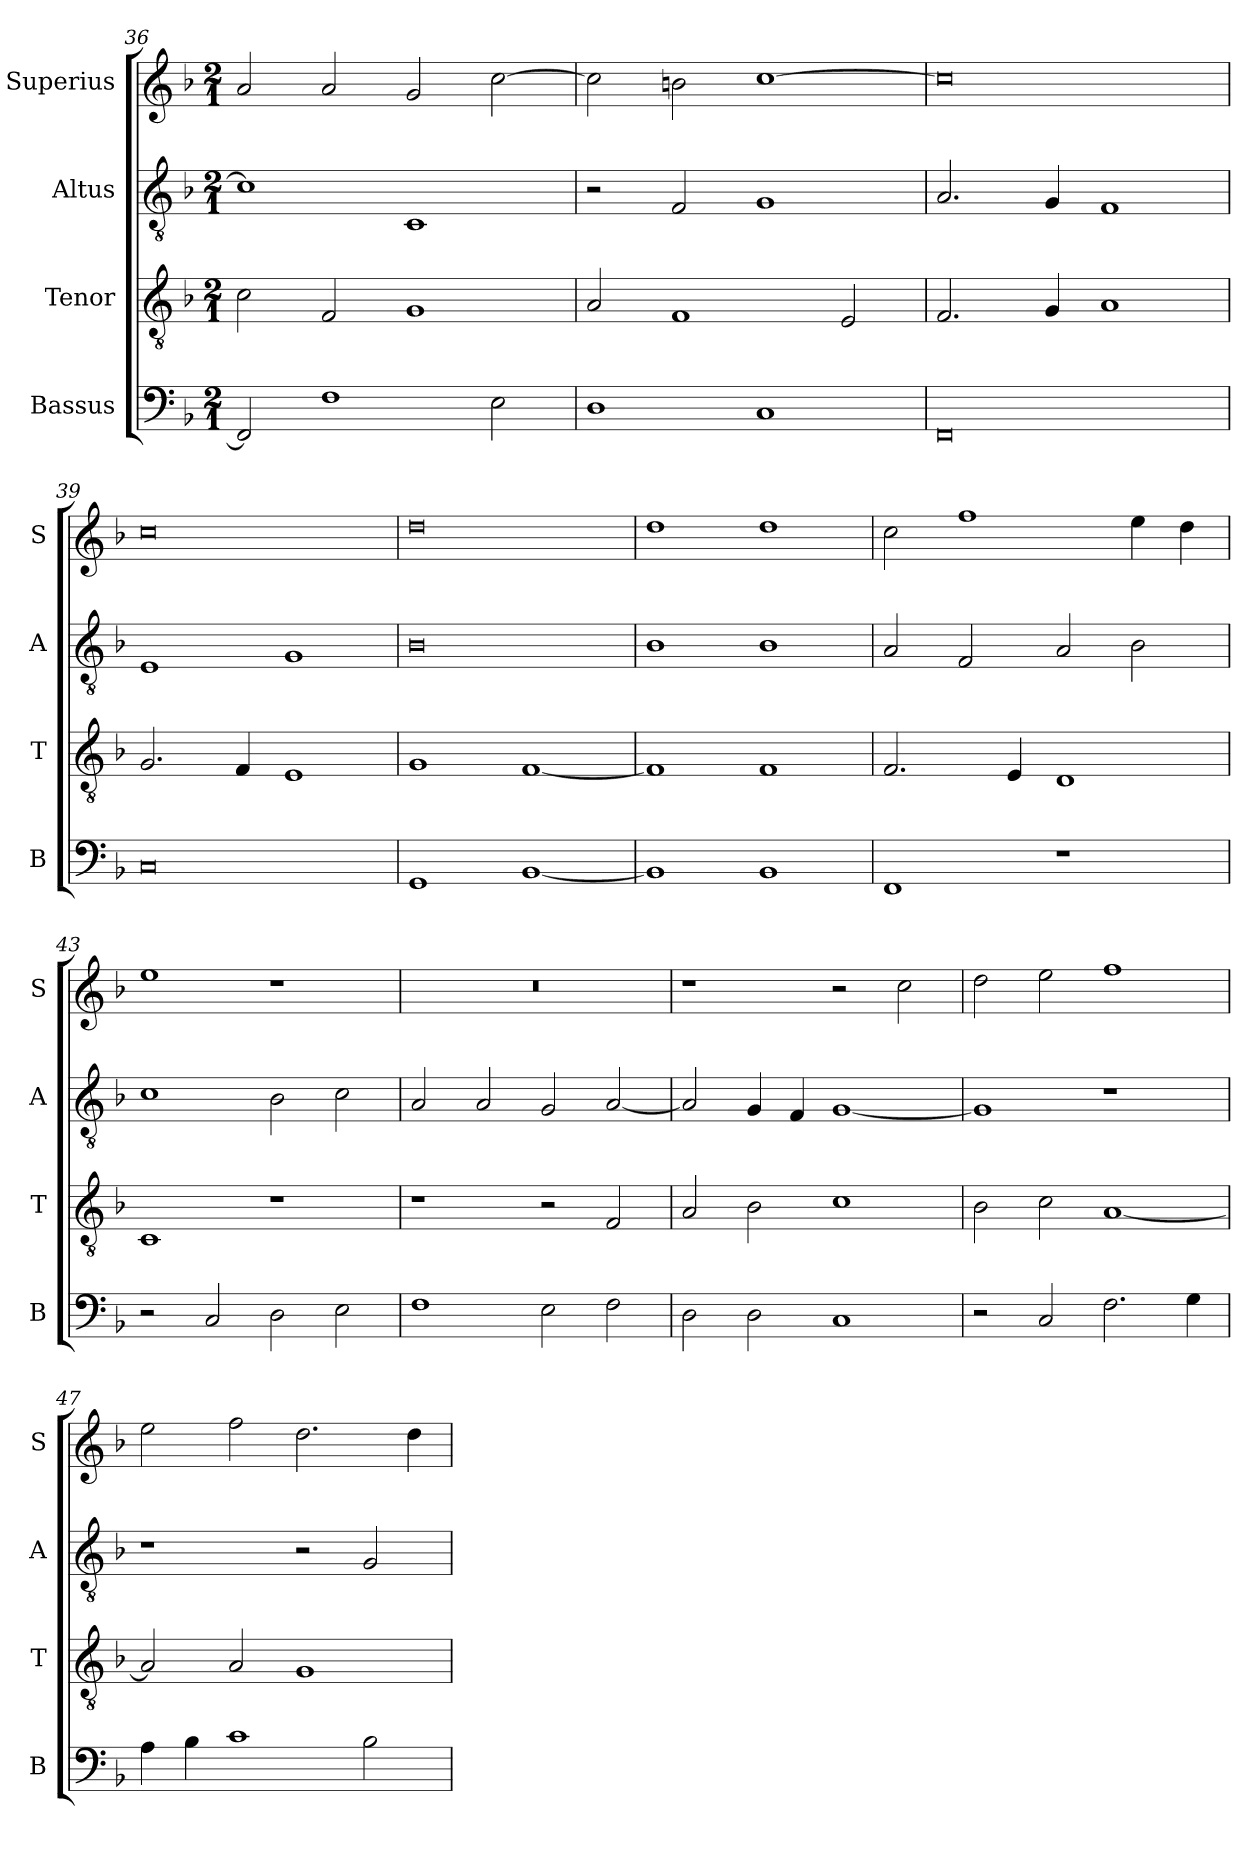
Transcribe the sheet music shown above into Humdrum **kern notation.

**kern	**kern	**kern	**kern
*part4	*part3	*part2	*part1
*staff4	*staff3	*staff2	*staff1
*I"Bassus	*I"Tenor	*I"Altus	*I"Superius
*I'B	*I'T	*I'A	*I'S
*clefF4	*clefGv2	*clefGv2	*clefG2
*k[b-]	*k[b-]	*k[b-]	*k[b-]
*F:	*F:	*F:	*F:
*M2/1	*M2/1	*M2/1	*M2/1
=36	=36	=36	=36
2FF]	2c	1c]	2a
1F	2F	.	2a
.	1G	1C	2g
2E	.	.	[2cc
=37	=37	=37	=37
1D	2A	2r	2cc]
.	1F	2F	2bn
1C	.	1G	[1cc
.	2E	.	.
=38	=38	=38	=38
0FF	2.F	2.A	0cc]
.	4G	4G	.
.	1A	1F	.
=39	=39	=39	=39
0C	2.G	1E	0cc
.	4F	.	.
.	1E	1G	.
=40	=40	=40	=40
1GG	1G	0B-	0dd
[1BB-	[1F	.	.
=41	=41	=41	=41
1BB-]	1F]	1B-	1dd
1BB-	1F	1B-	1dd
=42	=42	=42	=42
1FF	2.F	2A	2cc
.	.	2F	1ff
.	4E	.	.
1r	1D	2A	.
.	.	2B-	4ee
.	.	.	4dd
=43	=43	=43	=43
2r	1C	1c	1ee
2C	.	.	.
2D	1r	2B-	1r
2E	.	2c	.
=44	=44	=44	=44
1F	1r	2A	0r
.	.	2A	.
2E	2r	2G	.
2F	2F	[2A	.
=45	=45	=45	=45
2D	2A	2A]	1r
2D	2B-	4G	.
.	.	4F	.
1C	1c	[1G	2r
.	.	.	2cc
=46	=46	=46	=46
2r	2B-	1G]	2dd
2C	2c	.	2ee
2.F	[1A	1r	1ff
4G	.	.	.
=47	=47	=47	=47
4A	2A]	1r	2ee
4B-	.	.	.
1c	2A	.	2ff
.	1G	2r	2.dd
2B-	.	2G	.
.	.	.	4dd
=	=	=	=
*-	*-	*-	*-
